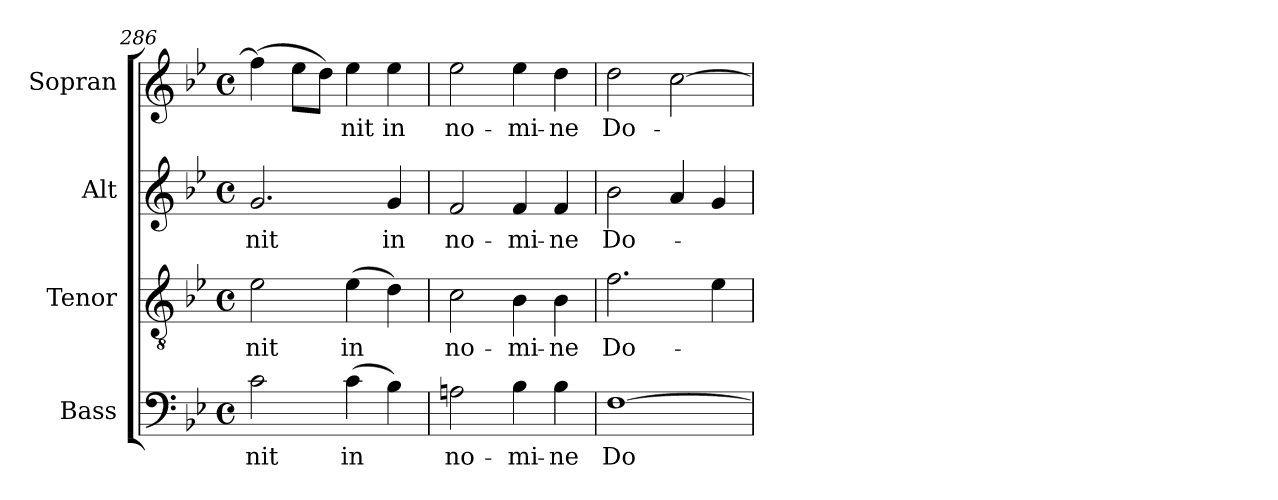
**kern	**text	**kern	**text	**kern	**text	**kern	**text
*part4	*part4	*part3	*part3	*part2	*part2	*part1	*part1
*staff4	*staff4	*staff3	*staff3	*staff2	*staff2	*staff1	*staff1
*I"Bass	*	*I"Tenor	*	*I"Alt	*	*I"Sopran	*
*I'B.	*	*I'T.	*	*I'A.	*	*I'S.	*
!!LO:LB:g=z
*clefF4	*	*clefGv2	*	*clefG2	*	*clefG2	*
*k[b-e-]	*	*k[b-e-]	*	*k[b-e-]	*	*k[b-e-]	*
*B-:	*	*B-:	*	*B-:	*	*B-:	*
*M4/4	*	*M4/4	*	*M4/4	*	*M4/4	*
*met(c)	*	*met(c)	*	*met(c)	*	*met(c)	*
=286	=286	=286	=286	=286	=286	=286	=286
!	!LO:LY:b	!	!LO:LY:b	!	!LO:LY:b	!	!
2c\	-nit	2e-\	-nit	2.g/	-nit	(>4ff\]	.
.	.	.	.	.	.	8ee-\L	.
.	.	.	.	.	.	8dd\J)	.
!	!LO:LY:b	!	!LO:LY:b	!	!	!	!LO:LY:b
(>4c\	in	(>4e-\	in	.	.	4ee-\	-nit
!	!	!	!	!	!LO:LY:b	!	!LO:LY:b
4B-\)	.	4d\)	.	4g/	in	4ee-\	in
=287	=287	=287	=287	=287	=287	=287	=287
!	!LO:LY:b	!	!LO:LY:b	!	!LO:LY:b	!	!LO:LY:b
2An\	no-	2c\	no-	2f/	no-	2ee-\	no-
!	!LO:LY:b	!	!LO:LY:b	!	!LO:LY:b	!	!LO:LY:b
4B-\	-mi-	4B-\	-mi-	4f/	-mi-	4ee-\	-mi-
!	!LO:LY:b	!	!LO:LY:b	!	!LO:LY:b	!	!LO:LY:b
4B-\	-ne	4B-\	-ne	4f/	-ne	4dd\	-ne
=288	=288	=288	=288	=288	=288	=288	=288
!	!LO:LY:b	!	!LO:LY:b	!	!LO:LY:b	!	!LO:LY:b
[1F	Do-	2.f\	Do-	2b-\	Do-	2dd\	Do-
.	.	.	.	4a/	.	[2cc\	.
.	.	4e-\	.	4g/	.	.	.
=	=	=	=	=	=	=	=
*-	*-	*-	*-	*-	*-	*-	*-
